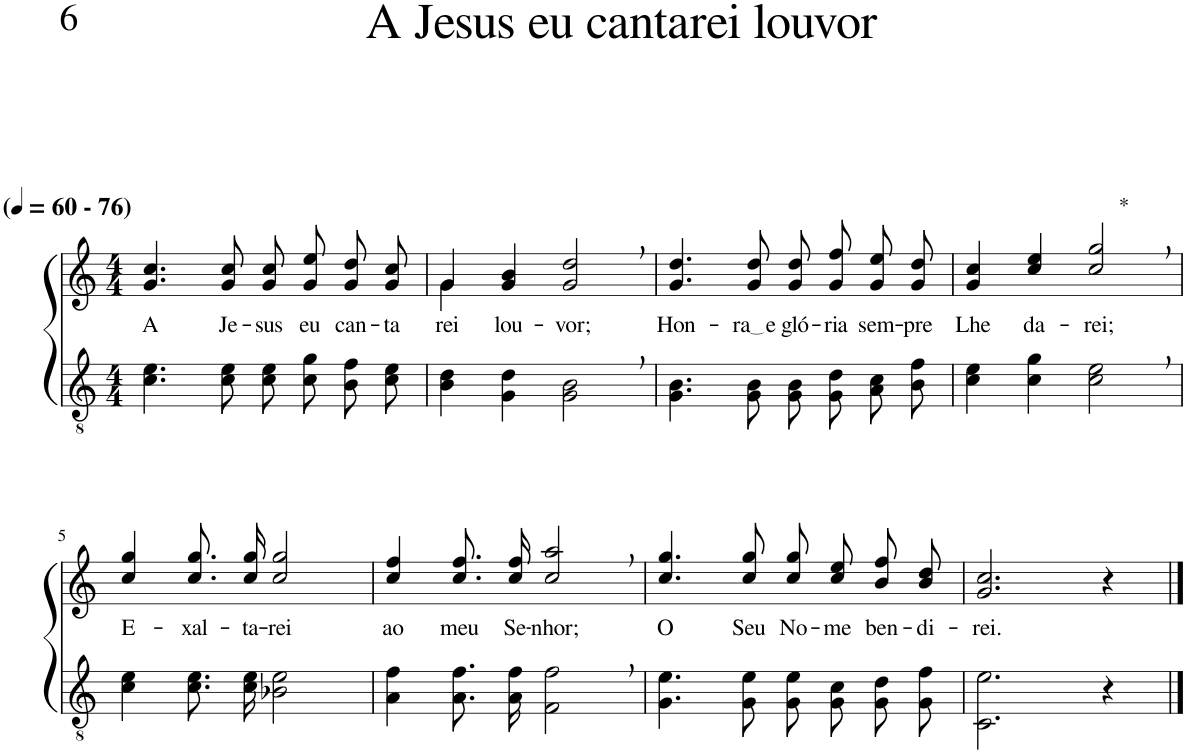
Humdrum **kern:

**kern	**kern	**text
*part2	*part1	*part1
*staff2	*staff1	*staff1
*I"Parte III e IV	*I"Parte I e II	*
*clefGv2	*clefG2	*
*Trd3c5	*Trd3c5	*
*k[]	*k[]	*
*M4/4	*M4/4	*
*MM60	*MM60	*
=1	=1	=1
!	!LO:TX:a:B:t=(	!
!	!LO:TX:a:B:t=- 76)	!
!	!	!LO:LY:b
4.c\ 4.e\	4.g/ 4.cc/	A
!	!	!LO:LY:b
8c\ 8e\	8g/ 8cc/	Je-
!	!	!LO:LY:b
8c\ 8e\L	8g\ 8cc\L	-sus
!	!	!LO:LY:b
8c\ 8g\J	8g\ 8ee\J	eu
!	!	!LO:LY:b
8B\ 8f\L	8g/ 8dd/L	can-
!	!	!LO:LY:b
8c\ 8e\J	8g/ 8cc/J	-ta-
=2	=2	=2
*	*^	*
!	!	!	!LO:LY:b
4B\ 4d\	4g/	4g\	-rei
!	!	!	!LO:LY:b
4G\ 4d\	4g/ 4b/	2.ryy	lou-
!	!	!	!LO:LY:b
2G\, 2B\,	2g/, 2dd/,	.	-vor;
*	*v	*v	*
=3	=3	=3
!	!	!LO:LY:b
4.G\ 4.B\	4.g/ 4.dd/	Hon-
!	!	!LO:LY:b
8G\ 8B\	8g/ 8dd/	ra e
!	!	!LO:LY:b
8G\ 8B\L	8g\ 8dd\L	gló-
!	!	!LO:LY:b
8G\ 8d\J	8g\ 8ff\J	-ria
!	!	!LO:LY:b
8A\ 8c\L	8g\ 8ee\L	sem-
!	!	!LO:LY:b
8B\ 8f\J	8g\ 8dd\J	-pre
=4	=4	=4
!	!	!LO:LY:b
4c\ 4e\	4g/ 4cc/	Lhe
!	!	!LO:LY:b
4c\ 4g\	4cc/ 4ee/	da-
!	!LO:TX:a:t=*	!
!	!	!LO:LY:b
2c\, 2e\,	2cc/, 2gg/,	-rei;
!!LO:LB:g=z
=5	=5	=5
!	!	!LO:LY:b
4c\ 4e\	4cc/ 4gg/	E-
!	!	!LO:LY:b
8.c\ 8.e\L	8.cc\ 8.gg\L	-xal-
!	!	!LO:LY:b
16c\ 16e\Jk	16cc\ 16gg\Jk	-ta-
!	!	!LO:LY:b
2B-X\ 2e\	2cc/ 2gg/	-rei
=6	=6	=6
!	!	!LO:LY:b
4A\ 4f\	4cc/ 4ff/	ao
!	!	!LO:LY:b
8.A\ 8.f\L	8.cc\ 8.ff\L	meu
!	!	!LO:LY:b
16A\ 16f\Jk	16cc\ 16ff\Jk	Se-
!	!	!LO:LY:b
2F\, 2f\,	2cc/, 2aa/,	-nhor;
=7	=7	=7
!	!	!LO:LY:b
4.G\ 4.e\	4.cc/ 4.gg/	O
!	!	!LO:LY:b
8G\ 8e\	8cc/ 8gg/	Seu
!	!	!LO:LY:b
8G/ 8e/L	8cc\ 8gg\L	No-
!	!	!LO:LY:b
8G/ 8c/J	8cc\ 8ee\J	-me
!	!	!LO:LY:b
8G\ 8d\L	8b\ 8ff\L	ben-
!	!	!LO:LY:b
8G\ 8f\J	8b\ 8dd\J	-di-
=8	=8	=8
!	!	!LO:LY:b
2.C\ 2.e\	2.g/ 2.cc/	-rei.
4r	4r	.
==	==	==
*-	*-	*-
